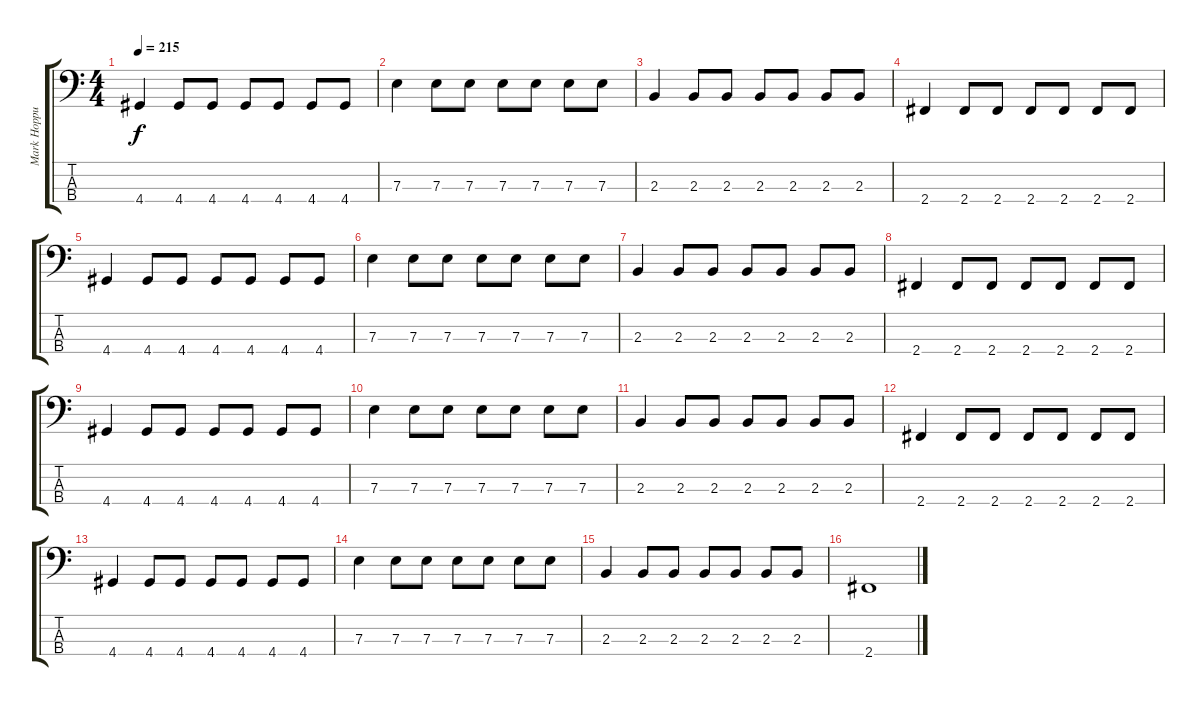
\track ("Mark Hoppus" "Mark Hoppu") {instrument electricbassfinger}
\staff {score tabs}
\tuning (G2 D2 A1 E1) {hide}
\ts (4 4)
\tempo 215
\clef f4
\ks c
4.4.4{dy f} 4.4.8 4.4.8 4.4.8 4.4.8 4.4.8 4.4.8 |
7.3.4 7.3.8 7.3.8 7.3.8 7.3.8 7.3.8 7.3.8 |
2.3.4 2.3.8 2.3.8 2.3.8 2.3.8 2.3.8 2.3.8 |
2.4.4 2.4.8 2.4.8 2.4.8 2.4.8 2.4.8 2.4.8 |
4.4.4 4.4.8 4.4.8 4.4.8 4.4.8 4.4.8 4.4.8 |
7.3.4 7.3.8 7.3.8 7.3.8 7.3.8 7.3.8 7.3.8 |
2.3.4 2.3.8 2.3.8 2.3.8 2.3.8 2.3.8 2.3.8 |
2.4.4 2.4.8 2.4.8 2.4.8 2.4.8 2.4.8 2.4.8 |
4.4.4 4.4.8 4.4.8 4.4.8 4.4.8 4.4.8 4.4.8 |
7.3.4 7.3.8 7.3.8 7.3.8 7.3.8 7.3.8 7.3.8 |
2.3.4 2.3.8 2.3.8 2.3.8 2.3.8 2.3.8 2.3.8 |
2.4.4 2.4.8 2.4.8 2.4.8 2.4.8 2.4.8 2.4.8 |
4.4.4 4.4.8 4.4.8 4.4.8 4.4.8 4.4.8 4.4.8 |
7.3.4 7.3.8 7.3.8 7.3.8 7.3.8 7.3.8 7.3.8 |
2.3.4 2.3.8 2.3.8 2.3.8 2.3.8 2.3.8 2.3.8 |
2.4.1
